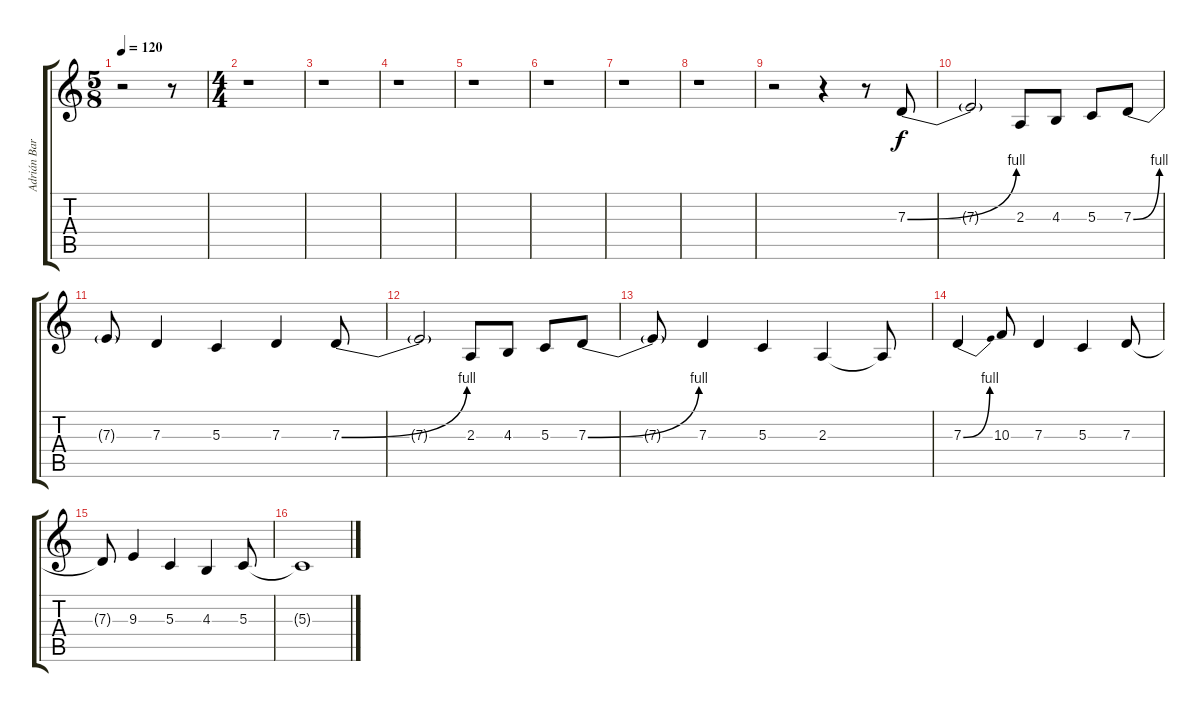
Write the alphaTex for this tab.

\track ("Adrián Barilari" "Adrián Bar") {instrument lead8bassandlead}
\staff {score tabs}
\tuning (E4 B3 G3 D3 A2 E2) {hide}
\ts (5 8)
\tempo 120
\clef g2
\ks c
r.2{dy f instrument lead8bassandlead} r.8 |
\ts (4 4)
r.1 |
r.1 |
r.1 |
r.1 |
r.1 |
r.1 |
r.1 |
r.2 r.4 r.8 7.3{be (bend 0 0 60 4)}.8 |
7.3{t}.2 2.3.8 4.3.8 5.3.8 7.3{be (bend 0 0 60 4)}.8 |
7.3{t}.8 7.3.4 5.3.4 7.3.4 7.3{be (bend 0 0 60 4)}.8 |
7.3{t}.2 2.3.8 4.3.8 5.3.8 7.3{be (bend 0 0 60 4)}.8 |
7.3{t}.8 7.3.4 5.3.4 2.3.4 2.3{t}.8 |
7.3{be (bend 0 0 60 4)}.4 10.3.8 7.3.4 5.3.4 7.3.8 |
7.3{t}.8 9.3.4 5.3.4 4.3.4 5.3.8 |
5.3{t}.1
